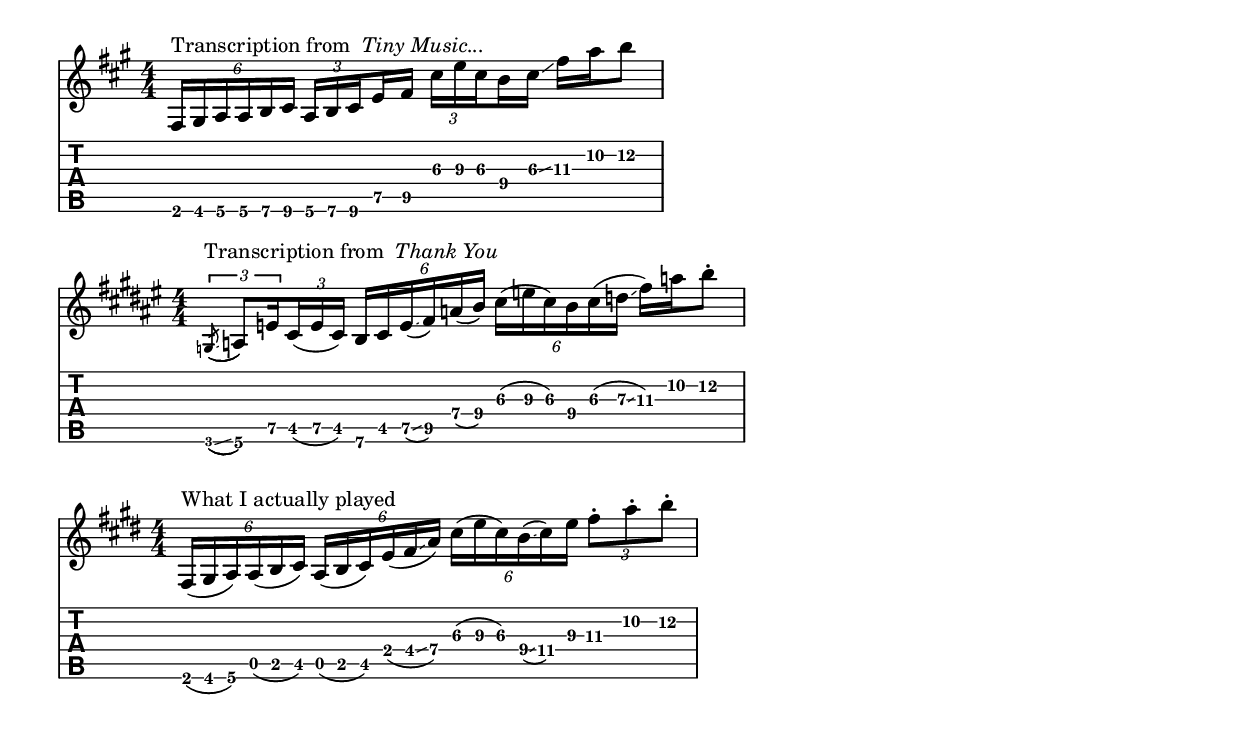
\version "2.22.1"
\language "english"

#(set-global-staff-size 18)

\header {
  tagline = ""
}

\paper {
  % system-system-spacing = #'((basic-distance . 0.1) (padding . 4))
}

global = {
  \set Staff.printKeyCancellation = ##f
  \numericTimeSignature
  \compressEmptyMeasures
  \override TupletBracket #'bracket-visibility = #'if-no-beam
  \override MultiMeasureRest.expand-limit = #3
  \override Score.ChordName.font-name = #"Noto Serif"
  \override Score.ChordName.font-size = #0
  \override Score.LyricText.font-name = #"Noto Serif"
  \override Score.LyricText.font-size = #0
}

tinyMusic = \relative c {
  \time 4/4
  \global
  \key fs \minor

  \tuplet 6/4 { fs16^\markup { "Transcription from " \italic "Tiny Music..."  } gs a a b cs }
  \set subdivideBeams = ##t
  \set baseMoment = #(ly:make-moment 1/8)
  \set beatStructure = 2,2,2,2
  \tuplet 3/2 { a b cs } e fs
  \tuplet 3/2 { cs' e cs } b cs\glissando fs a b8 |
}

\score {
  <<
    \new Staff \tinyMusic
    \new TabStaff \relative c, {
      \clef moderntab
      \tuplet 6/4 { fs16 gs a\6 a\6 b\6 cs\6 }
      \tuplet 3/2 { a\6 b\6 cs\6 } e\5 fs\5
      \tuplet 3/2 { cs'\3 e\3 cs\3 } b\4 cs\3\glissando fs\3 a\2 b8\2 |
    }
  >>
  \layout {
    indent = 0
    \context {
      \Score \omit BarNumber
    }
  }
}

thankYou = \relative c' {
  \time 4/4
  \global
  \key fs \major


  \set subdivideBeams = ##t
  \set baseMoment = #(ly:make-moment 1/8)
  \set beatStructure = 2,2,2,2
  \tuplet 3/2 8 { \acciaccatura g8^\markup { "Transcription from " \italic "Thank You"  }(\glissando a8) e'16 cs( e cs) }
  \set subdivideBeams = ##f
  \tuplet 6/4 4 {
    b cs e(\glissando fs) a( b)
    cs( e cs) b cs( d\glissando
  }
  fs) a b8-. |
}

\score {
  <<
    \new Staff \thankYou
    \new TabStaff \relative c {
      \clef moderntab

      \tuplet 3/2 8 { \acciaccatura g8(\glissando a8\6)[ e'16\5] cs\5[( e\5 cs\5)] }
      \tuplet 6/4 4 {
        b\6 cs\5 e\5(\glissando fs\5) a\4( b\4)
        cs\3( e\3 cs\3) b\4 cs\3( d\3\glissando
      }
      fs\3) a\2 b8\2-. |
    }
  >>
  \layout {
    indent = 0
    \context {
      \Score \omit BarNumber
    }
  }
}


tmont = \relative c {
  \time 4/4
  \global
  \key fs \dorian

  \tuplet 6/4 4 {
    fs16(^"What I actually played" gs a) a( b cs)
    a( b cs)
    e( fs\glissando a)
    cs( e cs) b\glissando( cs) e
  }
  \tuplet 3/2 { fs8-. a-. b-. }
}

\score {
  <<
    \new Staff \tmont
    \new TabStaff \relative c, {
      \clef moderntab

      \tuplet 6/4 4 {
        fs16\6( gs\6 a\6) a\5( b\5 cs\5)
        a\5( b\5 cs\5) e\4( fs\4\glissando a\4)
        cs\3( e\3 cs\3) b\4\glissando( cs\4) e\3
      }
      \tuplet 3/2 { fs8\3 a\2 b\2 }
    }
  >>
  \layout {
    indent = 0
    \context {
      \Score \omit BarNumber
    }
  }
}